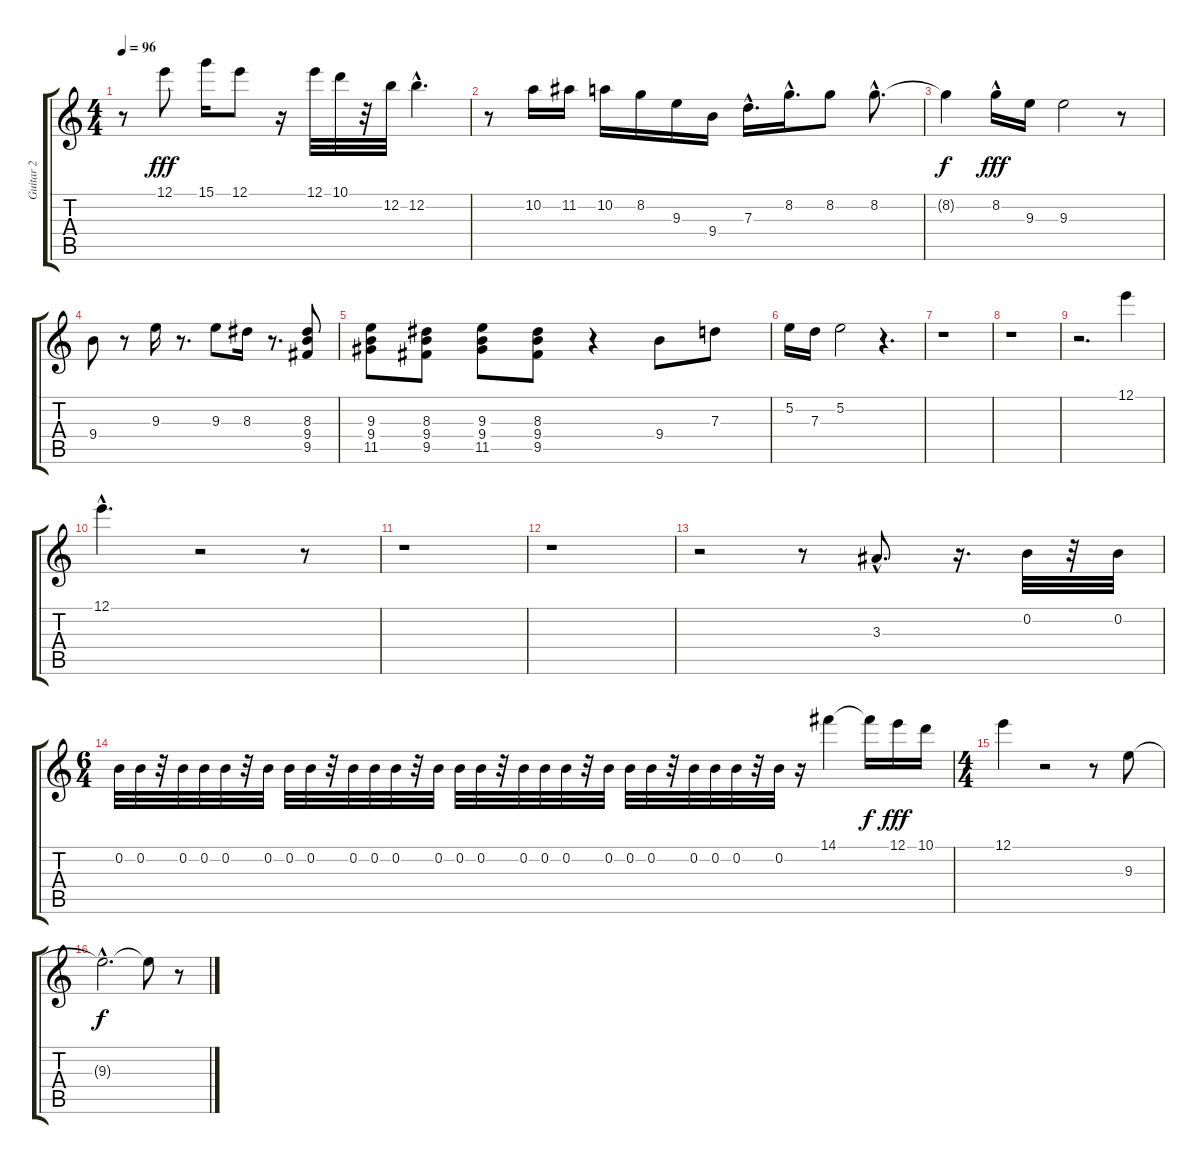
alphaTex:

\track ("Guitar 2" "Guitar 2") {instrument overdrivenguitar}
\staff {score tabs}
\tuning (E4 B3 G3 D3 A2 E2) {hide}
\ts (4 4)
\tempo 96
\clef g2
\ks c
r.8{dy f} 12.1.8{dy fff} 15.1.16 12.1.8 r.16 12.1.32 10.1.32 r.32 12.2.32 12.2{hac}.4{d} |
r.8 10.2.16 11.2.16 10.2.16 8.2.16 9.3.16 9.4.16 7.3{hac}.16{d} 8.2{hac}.16{d} 8.2.8 8.2{hac}.8{d} |
8.2{t}.4{dy f} 8.2{hac}.16{dy fff} 9.3.16 9.3.2 r.8 |
9.4.8 r.8 9.3.16 r.8{d} 9.3.8 8.3.16 r.8{d} (8.3 9.4 9.5).8 |
(9.3 9.4 11.5).8 (8.3 9.4 9.5).8 (9.3 9.4 11.5).8 (8.3 9.4 9.5).8 r.4 9.4.8 7.3.8 |
5.2.16 7.3.16 5.2.2 r.4{d} |
r.1 |
r.1 |
r.2{d} 12.1.4 |
12.1{hac}.4{d} r.2 r.8 |
r.1 |
r.1 |
r.2 r.8 3.3{hac}.8{d} r.16{d} 0.2.32 r.32 0.2.32 |
\ts (6 4)
0.2.32 0.2.32 r.32 0.2.32 0.2.32 0.2.32 r.32 0.2.32 0.2.32 0.2.32 r.32 0.2.32 0.2.32 0.2.32 r.32 0.2.32 0.2.32 0.2.32 r.32 0.2.32 0.2.32 0.2.32 r.32 0.2.32 0.2.32 0.2.32 r.32 0.2.32 0.2.32 0.2.32 r.32 0.2.32 r.16 14.1.4 14.1{t}.16{dy f} 12.1.16{dy fff} 10.1.16 |
\ts (4 4)
12.1.4 r.2 r.8 9.3.8 |
9.3{hac t}.2{d dy f} 9.3{t}.8 r.8
